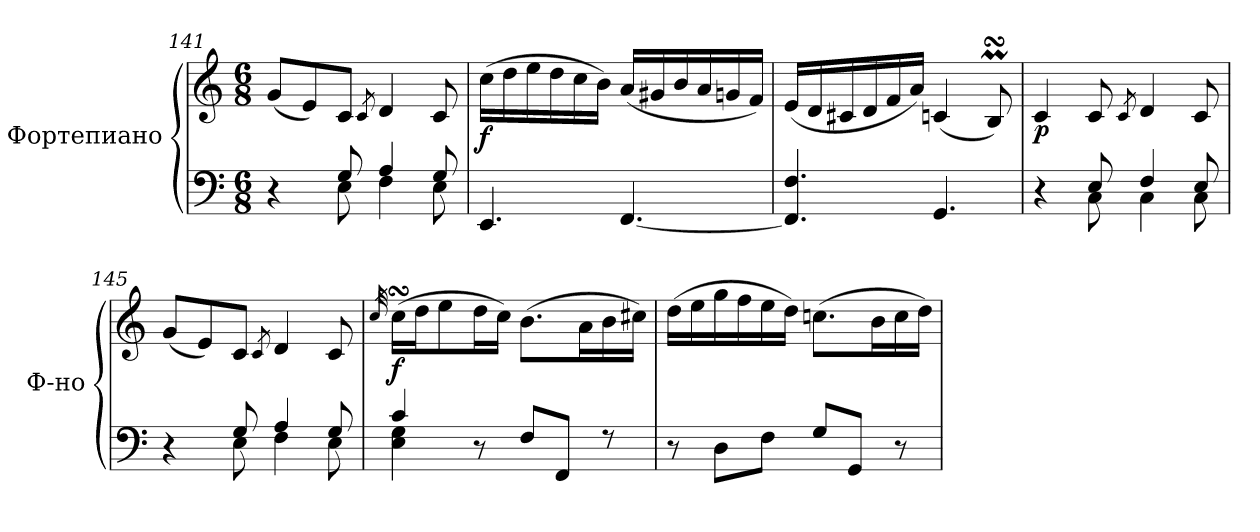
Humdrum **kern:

**kern	**kern	**dynam
*part1	*part1	*part1
*staff2	*staff1	*staff1/2
*I"Фортепиано	*	*
*I'Ф-но	*	*
*clefF4	*clefG2	*
*k[]	*k[]	*
*M6/8	*M6/8	*
=141	=141	=141
*^	*	*
4r	4ryy	(<8g/L	.
.	.	8e/)	.
8G/	8E\	8c/J	.
.	.	8qc/	.
4A/	4F\	4d/	.
8G/	8E\	8c/	.
!!LO:LB:g=z
=142	=142	=142	=142
!	!	!	!LO:DY:b
*v	*v	*	*
4.EE/	(>16cc\LL	f
.	16dd\	.
.	16ee\	.
.	16dd\	.
.	16cc\	.
.	16b\JJ)	.
[4.FF/	(<16a/LL	.
.	16g#X/	.
.	16b/	.
.	16a/	.
.	16gn/	.
.	16f/JJ)	.
=143	=143	=143
4.FF/] 4.F/	(<16e/LL	.
.	16d/	.
.	16c#X/	.
.	16d/	.
.	16f/	.
.	16a/JJ)	.
4.GG/	(<4cn/	.
.	8BmsSsS/)	.
=144	=144	=144
*^	*	*
!	!	!	!LO:DY:b
4r	4ryy	4c/	p
8E/	8C\	8c/	.
.	.	8qc/	.
4F/	4C\	4d/	.
8E/	8C\	8c/	.
=145	=145	=145	=145
4r	4ryy	(<8g/L	.
.	.	8e/)	.
8G/	8E\	8c/J	.
.	.	8qc/	.
4A/	4F\	4d/	.
8G/	8E\	8c/	.
!!LO:PB:g=z
=146	=146	=146	=146
.	.	32qcc/	.
!	!	!	!LO:DY:b
4c/	4E\ 4G\	(>16ccsSSs\LL	f
.	.	16dd\J	.
.	.	8ee\	.
8r	8ryy	16dd\L	.
.	.	16cc\JJ)	.
4.rcyy	8F/L	(>8.b\L	.
.	8FF/J	.	.
.	.	16a\L	.
.	8rF	16b\	.
.	.	16cc#X\JJ)	.
*v	*v	*	*
=147	=147	=147
8r	(>16dd\LL	.
.	16ee\	.
8D\L	16gg\	.
.	16ff\	.
8F\J	16ee\	.
.	16dd\JJ)	.
8G/L	(>8.ccn\L	.
8GG/J	.	.
.	16b\L	.
8r	16cc\	.
.	16dd\JJ)	.
=	=	=
*-	*-	*-
